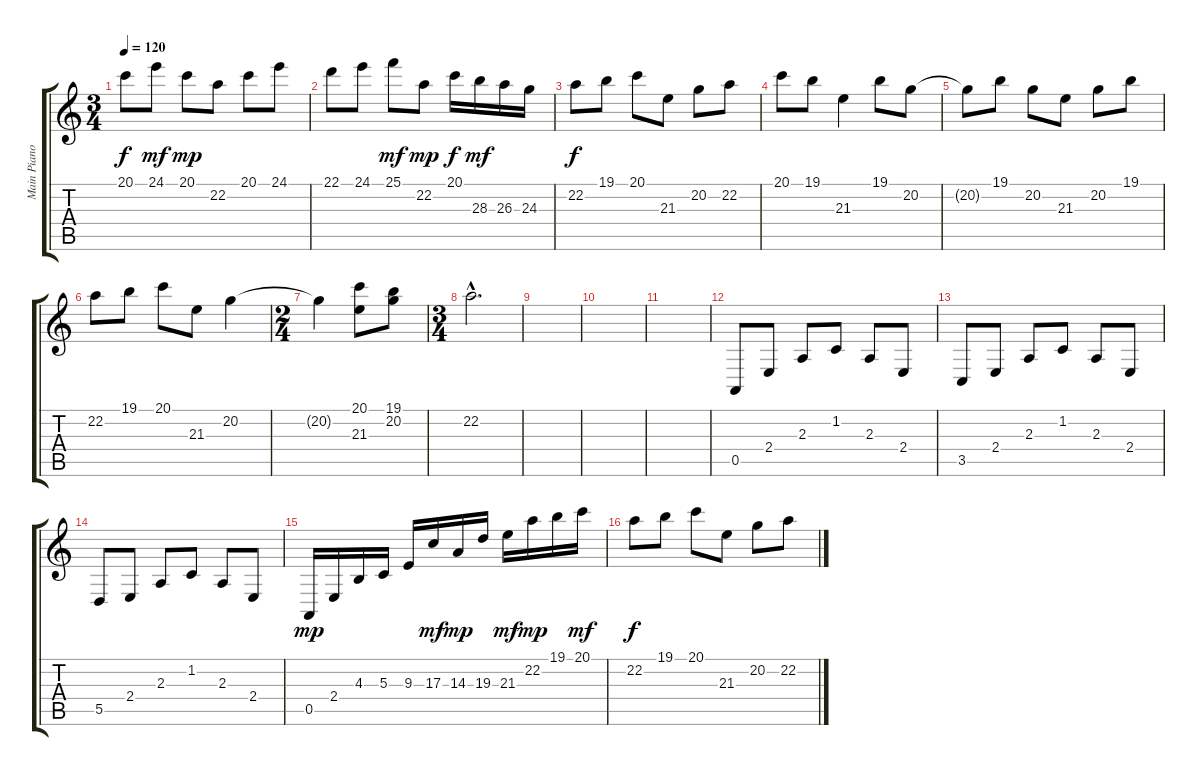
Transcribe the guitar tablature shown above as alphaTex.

\track ("Main Piano" "Main Piano") {instrument acousticgrandpiano}
\staff {score tabs}
\tuning (E4 B3 G3 D3 A2 E2) {hide}
\ts (3 4)
\tempo 120
\clef g2
\ks c
20.1{t}.8{dy f} 24.1.8{dy mf} 20.1.8{dy mp} 22.2.8 20.1.8 24.1.8 |
22.1.8 24.1.8 25.1.8{dy mf} 22.2.8{dy mp} 20.1.16{dy f} 28.3.16{dy mf} 26.3.16 24.3.16 |
22.2.8{dy f} 19.1.8 20.1.8 21.3.8 20.2.8 22.2.8 |
20.1.8 19.1.8 21.3.4 19.1.8 20.2.8 |
20.2{t}.8 19.1.8 20.2.8 21.3.8 20.2.8 19.1.8 |
22.2.8 19.1.8 20.1.8 21.3.8 20.2.4 |
\ts (2 4)
20.2{t}.4 (20.1 21.3).8 (19.1 20.2).8 |
\ts (3 4)
22.2{hac}.2{d} |
|
|
|
0.5.8{volume 3 balance 11} 2.4.8 2.3.8 1.2.8 2.3.8 2.4.8 |
3.5.8 2.4.8 2.3.8 1.2.8 2.3.8 2.4.8 |
5.5.8 2.4.8 2.3.8 1.2.8 2.3.8 2.4.8 |
0.5.16{dy mp} 2.4.16 4.3.16 5.3.16 9.3.16 17.3.16{dy mf} 14.3.16{dy mp} 19.3.16 21.3.16{dy mf} 22.2.16{dy mp} 19.1.16 20.1.16{dy mf} |
22.2.8{dy f} 19.1.8 20.1.8 21.3.8 20.2.8 22.2.8
